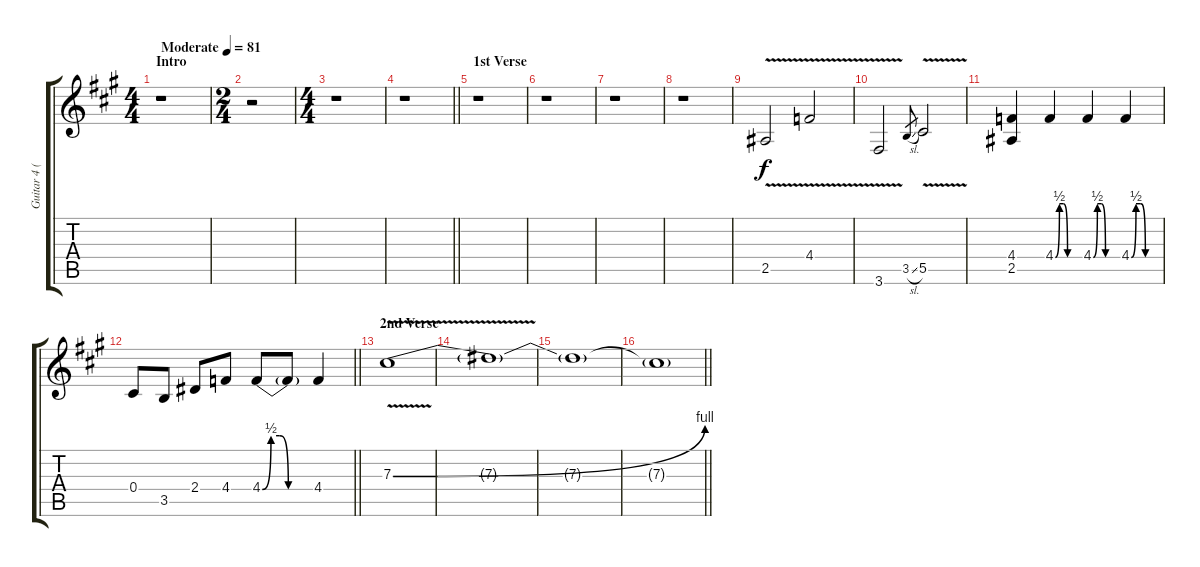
\track ("Guitar 4 (Jerry's Solo)" "Guitar 4 (") {instrument distortionguitar}
\staff {score tabs}
\tuning (Eb4 Bb3 Gb3 Db3 Ab2 Eb2) {hide}
\ts (4 4)
\section ("" "Intro")
\tempo (81 "Moderate")
\clef g2
\ks f#minor
r.1{dy f instrument distortionguitar} |
\ts (2 4)
r.2 |
\ts (4 4)
r.1 |
\barLineRight lightlight
r.1 |
\section ("" "1st Verse")
r.1 |
r.1 |
r.1 |
r.1 |
2.5{v}.2 4.4{v}.2 |
3.6{v}.2 3.5{sl}.8{gr} 5.5{v}.2 |
(4.4 2.5).4 4.4{be (custom 0 0 10 2 20 2 30 0 60 0)}.4 4.4{be (custom 0 0 10 2 20 2 30 0 60 0)}.4 4.4{be (custom 0 0 10 2 20 2 30 0 60 0)}.4 |
\barLineRight lightlight
0.4.8 3.5.8 2.4.8 4.4.8 4.4{be (custom 0 0 10 2 20 2 30 0 60 0)}.8 4.4{t}.8 4.4.4 |
\section ("" "2nd Verse")
7.3{be (bend 0 0 60 4) v}.1{volume 0} |
7.3{t}.1 |
7.3{t}.1 |
\barLineRight lightlight
7.3{t}.1
